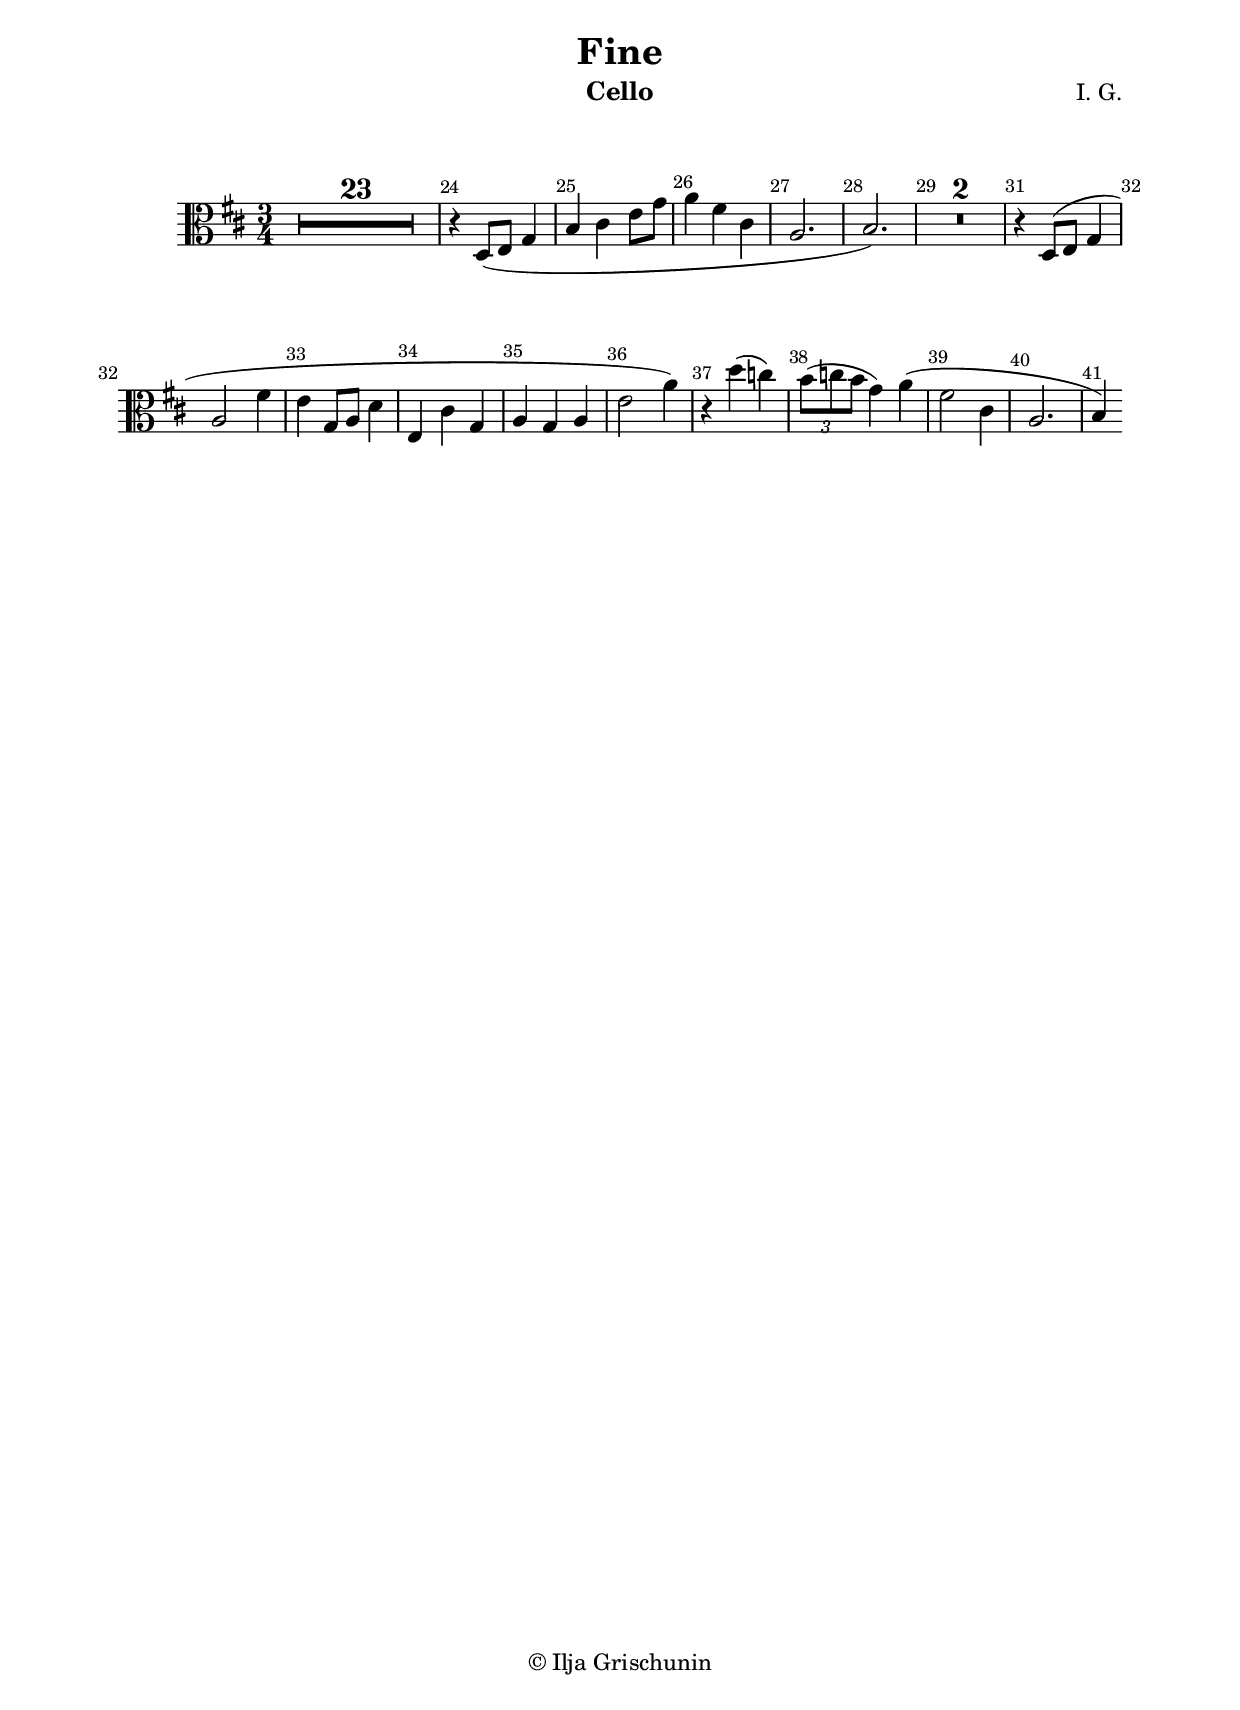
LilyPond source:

\version "2.19.15"

\language "deutsch"

\header {
  title = "Fine"
  instrument = "Cello"
  %meter = "Lustig"
  composer = "I. G."
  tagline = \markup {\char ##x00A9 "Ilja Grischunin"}
}

\paper {
  #(set-paper-size "a4")
  top-system-spacing.basic-distance = #20
  top-markup-spacing.basic-distance = #5
  markup-system-spacing.basic-distance = #18
  system-system-spacing.basic-distance = #18
  last-bottom-spacing.basic-distance = #20
  left-margin = 20
  right-margin = 20
  %two-sided = ##t
  %inner-margin = 25
  %outer-margin = 15
}

\layout {
  indent = 10
  \context {
    \Score
    %\remove "Bar_number_engraver"
  }
  \context {
    %\Staff \RemoveEmptyStaves
    %\override VerticalAxisGroup.remove-first = ##t
  }
}

\version "2.19.15"

\language "deutsch"

celloMusic = \relative {
  \override Score.BarNumber.break-visibility = ##(#t #t #t)
  %\clef bass
  \clef alto
  \key d \major
  \time 3/4
  \override MultiMeasureRest.expand-limit = #2
  \set Score.skipBars = ##t
  R2.*23
  r4 d8_( e g4 h cis e8 g a4 fis cis a2. h)
  R2.*2
  r4 d,8( e g4 a2 fis'4 e g,8 a d4 e, cis' g a g a e'2 a4)
  r4 d( c) \tuplet 3/2 {h8( c h} g4) a( fis2 cis4 a2.
  h4)
}

%\include "dynamic.ly"

\score {
  \new StaffGroup <<

    \new Staff {
      \celloMusic
    }
    
    %\new Dynamics
    %\removeWithTag #'Bass
    %\dynamic
  >>
}